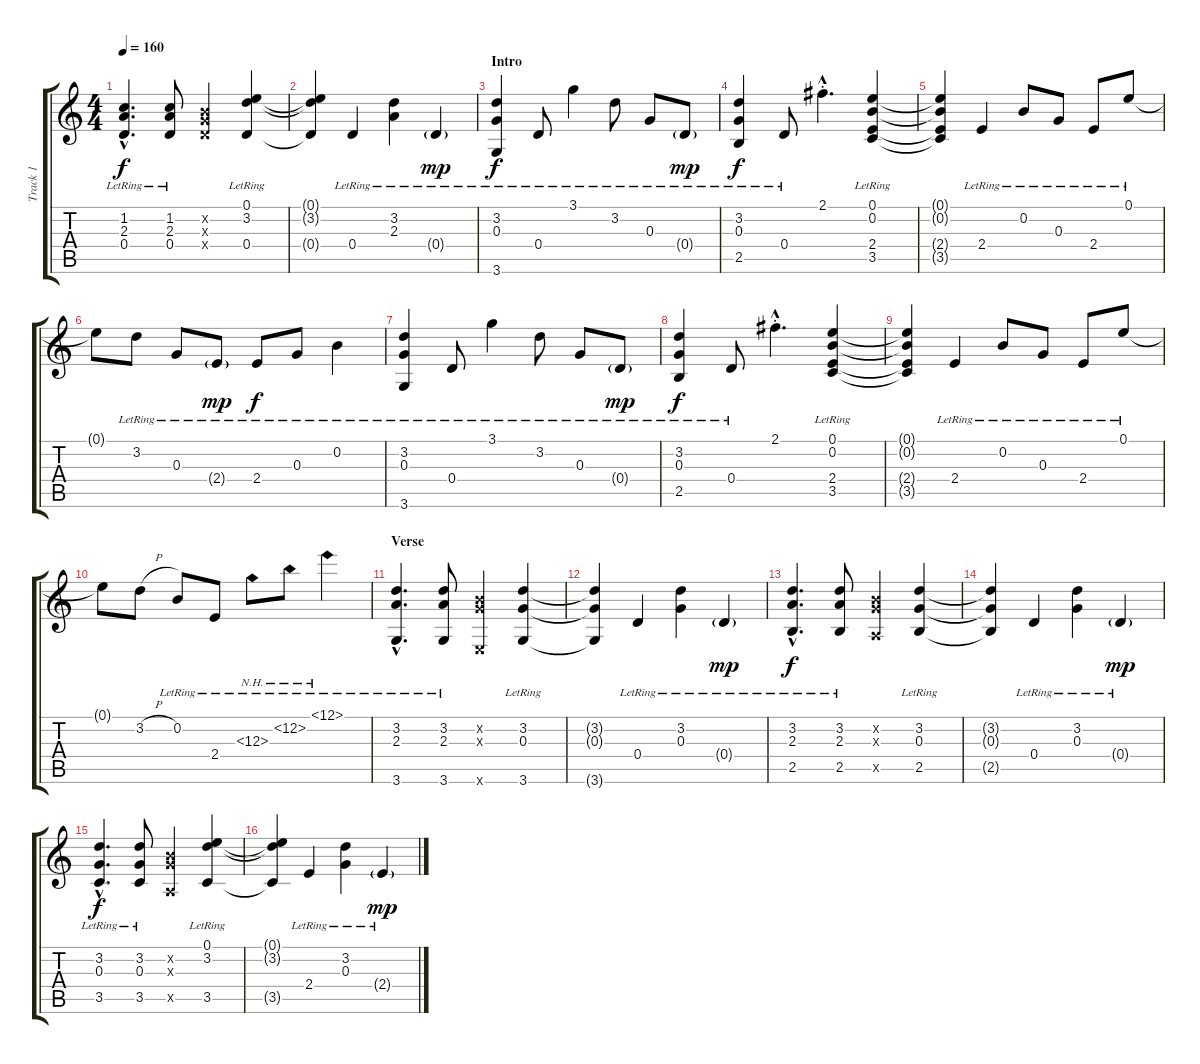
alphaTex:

\track ("Track 1" "Track 1") {instrument acousticguitarsteel}
\staff {score tabs}
\tuning (E4 B3 G3 D3 A2 E2) {hide}
\ts (4 4)
\tempo 160
\clef g2
\ks c
(1.2{hac lr} 2.3{hac lr} 0.4{hac lr}).4{d dy f} (1.2{lr} 2.3{lr} 0.4{lr}).8 (0.2{x} 0.3{x} 0.4{x}).4 (0.1{lr} 3.2{lr} 0.4{lr}).4 |
(0.1{t} 3.2{t} 0.4{t}).4 0.4{lr}.4 (3.2{lr} 2.3{lr}).4 0.4{g lr}.4{dy mp} |
\section ("" "Intro")
(3.2{lr} 0.3{lr} 3.6{lr}).4{dy f} 0.4{lr}.8 3.1{lr}.4 3.2{lr}.8 0.3{lr}.8 0.4{g lr}.8{dy mp} |
(3.2{lr} 0.3{lr} 2.5{lr}).4{dy f} 0.4{lr}.8 2.1{hac st}.4{d} (0.1{lr} 0.2{lr} 2.4{lr} 3.5{lr}).4 |
(0.1{t} 0.2{t} 2.4{t} 3.5{t}).4 2.4{lr}.4 0.2{lr}.8 0.3{lr}.8 2.4{lr}.8 0.1{lr}.8 |
0.1{t}.8 3.2{lr}.8 0.3{lr}.8 2.4{g lr}.8{dy mp} 2.4{lr}.8{dy f} 0.3{lr}.8 0.2{lr}.4 |
(3.2{lr} 0.3{lr} 3.6{lr}).4 0.4{lr}.8 3.1{lr}.4 3.2{lr}.8 0.3{lr}.8 0.4{g lr}.8{dy mp} |
(3.2{lr} 0.3{lr} 2.5{lr}).4{dy f} 0.4{lr}.8 2.1{hac st}.4{d} (0.1{lr} 0.2{lr} 2.4{lr} 3.5{lr}).4 |
(0.1{t} 0.2{t} 2.4{t} 3.5{t}).4 2.4{lr}.4 0.2{lr}.8 0.3{lr}.8 2.4{lr}.8 0.1{lr}.8 |
0.1{t}.8 3.2{h}.8 0.2{lr}.8 2.4{lr}.8 12.3{nh lr}.8 12.2{nh lr}.8 12.1{nh lr}.4 |
\section ("" "Verse")
(3.2{hac lr} 2.3{hac lr} 3.6{hac lr}).4{d} (3.2{lr} 2.3{lr} 3.6{lr}).8 (0.2{x} 0.3{x} 0.6{x}).4 (3.2{lr} 0.3{lr} 3.6{lr}).4 |
(3.2{t} 0.3{t} 3.6{t}).4 0.4{lr}.4 (3.2{lr} 0.3{lr}).4 0.4{g lr}.4{dy mp} |
(3.2{hac lr} 2.3{hac lr} 2.5{hac lr}).4{d dy f} (3.2{lr} 2.3{lr} 2.5{lr}).8 (0.2{x} 0.3{x} 0.5{x}).4 (3.2{lr} 0.3{lr} 2.5{lr}).4 |
(3.2{t} 0.3{t} 2.5{t}).4 0.4{lr}.4 (3.2{lr} 0.3{lr}).4 0.4{g lr}.4{dy mp} |
(3.2{hac lr} 0.3{hac lr} 3.5{hac lr}).4{d dy f} (3.2{lr} 0.3{lr} 3.5{lr}).8 (0.2{x} 0.3{x} 0.5{x}).4 (0.1{lr} 3.2{lr} 3.5{lr}).4 |
(0.1{t} 3.2{t} 3.5{t}).4 2.4{lr}.4 (3.2{lr} 0.3{lr}).4 2.4{g lr}.4{dy mp}
